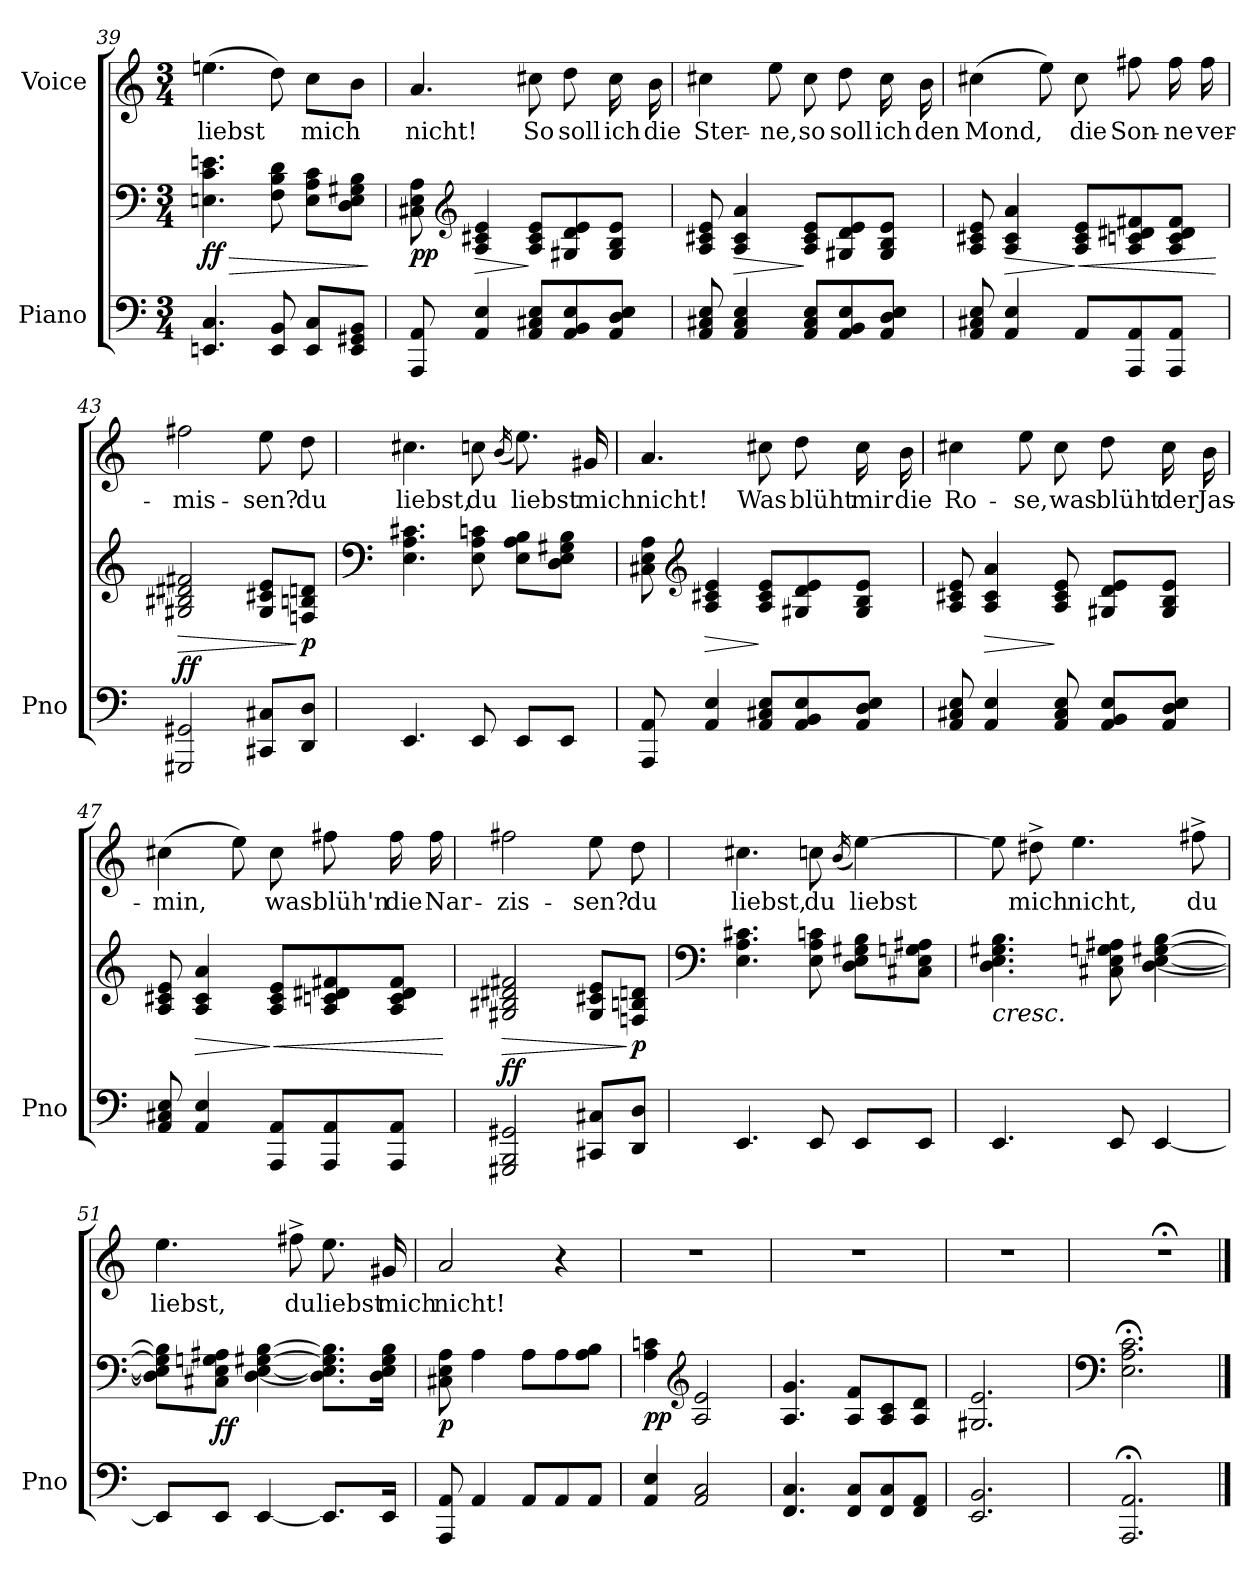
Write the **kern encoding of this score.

**kern	**kern	**dynam	**kern	**text
*part2	*part2	*part2	*part1	*part1
*staff3	*staff2	*staff2/3	*staff1	*staff1
*I"Piano	*	*	*I"Voice	*
*I'Pno	*	*	*	*
*clefF4	*clefF4	*	*clefG2	*
*k[]	*k[]	*	*k[]	*
*M3/4	*M3/4	*	*M3/4	*
=39	=39	=39	=39	=39
!	!	!LO:HP:b	!	!
!	!	!LO:DY:n=1:b	!	!
4.EEn/ 4.C/	4.En\ 4.c\ 4.en\	> ff	(4.een\	liebst
8EE/ 8BB/	8F\ 8B\ 8d\	.	8dd\)	.
8EE/ 8C/L	8E\ 8A\ 8c\L	.	8cc\L	mich
8EE/ 8GG#X/ 8BB/J	8D\ 8E\ 8G#X\ 8B\J	.	8b\J	.
.	.	]	.	.
=40	=40	=40	=40	=40
!	!	!LO:DY:b	!	!
8AAA/ 8AA/	8C#X\ 8E\ 8A\	pp	4.a/	nicht!
*	*clefG2	*	*	*
!	!	!LO:HP:b	!	!
4AA/ 4E/	4A/ 4c#X/ 4e/	>	.	.
8AA/ 8C#X/ 8E/L	8A/ 8c#/ 8e/L	]	8cc#X\	So
8AA/ 8BB/ 8E/	8G#X/ 8d/ 8e/	.	8dd\	soll
8AA/ 8D/ 8E/J	8G#/ 8B/ 8e/J	.	16cc#\	ich
.	.	.	16b\	die
=41	=41	=41	=41	=41
8AA/ 8C#X/ 8E/	8A/ 8c#X/ 8e/	.	4cc#X\	Ster-
!	!	!LO:HP:b	!	!
4AA/ 4C#/ 4E/	4A/ 4c#/ 4a/	>	.	.
.	.	.	8ee\	-ne,
8AA/ 8C#/ 8E/L	8A/ 8c#/ 8e/L	]	8cc#\	so
8AA/ 8BB/ 8E/	8G#X/ 8d/ 8e/	.	8dd\	soll
8AA/ 8D/ 8E/J	8G#/ 8B/ 8e/J	.	16cc#\	ich
.	.	.	16b\	den
=42	=42	=42	=42	=42
8AA/ 8C#X/ 8E/	8A/ 8c#X/ 8e/	.	(4cc#X\	Mond,
!	!	!LO:HP:b	!	!
4AA/ 4E/	4A/ 4c#/ 4a/	>	.	.
.	.	.	8ee\)	.
!	!	!LO:HP:n=1:b	!	!
8AA/L	8A/ 8c#/ 8e/L	] <	8cc#\	die
8AAA/ 8AA/	8A/ 8cn/ 8d#X/ 8f#X/	.	8ff#X\	Son-
8AAA/ 8AA/J	8A/ 8c/ 8d#/ 8f#/J	.	16ff#\	-ne
.	.	.	16ff#\	ver-
.	.	[	.	.
=43	=43	=43	=43	=43
!	!	!LO:HP:b	!	!
!	!	!LO:DY:n=1:a=2	!	!
2GGG#X/ 2GG#X/	2G#X/ 2B#X/ 2d#X/ 2f#X/	> ff	2ff#X\	-mis-
8CC#X/ 8C#X/L	8G#/ 8c#X/ 8e/L	.	8ee\	-sen?
!	!	!LO:DY:n=2:b	!	!
8DD/ 8D/J	8Fn/ 8Bn/ 8dn/J	] p	8dd\	du
=44	=44	=44	=44	=44
*	*clefF4	*	*	*
4.EE/	4.E\ 4.A\ 4.c#X\	.	4.cc#X\	liebst,
8EE/	8E\ 8A\ 8cn\	.	8ccn\	du
.	.	.	(16qb/	.
8EE/L	8E\ 8A\ 8B\L	.	8.ee\)	liebst
8EE/J	8D\ 8E\ 8G#X\ 8B\J	.	.	.
.	.	.	16g#X/	mich
=45	=45	=45	=45	=45
8AAA/ 8AA/	8C#X\ 8E\ 8A\	.	4.a/	nicht!
*	*clefG2	*	*	*
!	!	!LO:HP:b	!	!
4AA/ 4E/	4A/ 4c#X/ 4e/	>	.	.
8AA/ 8C#X/ 8E/L	8A/ 8c#/ 8e/L	]	8cc#X\	Was
8AA/ 8BB/ 8E/	8G#X/ 8d/ 8e/	.	8dd\	blüht
8AA/ 8D/ 8E/J	8G#/ 8B/ 8e/J	.	16cc#\	mir
.	.	.	16b\	die
=46	=46	=46	=46	=46
8AA/ 8C#X/ 8E/	8A/ 8c#X/ 8e/	.	4cc#X\	Ro-
!	!	!LO:HP:b	!	!
4AA/ 4E/	4A/ 4c#/ 4a/	>	.	.
.	.	.	8ee\	-se,
8AA/ 8C#/ 8E/	8A/ 8c#/ 8e/	]	8cc#\	was
8AA/ 8BB/ 8E/L	8G#X/ 8d/ 8e/L	.	8dd\	blüht
8AA/ 8D/ 8E/J	8G#/ 8B/ 8e/J	.	16cc#\	der
.	.	.	16b\	Jas-
=47	=47	=47	=47	=47
8AA/ 8C#X/ 8E/	8A/ 8c#X/ 8e/	.	(4cc#X\	-min,
!	!	!LO:HP:b	!	!
4AA/ 4E/	4A/ 4c#/ 4a/	>	.	.
.	.	.	8ee\)	.
!	!	!LO:HP:n=1:b	!	!
8AAA/ 8AA/L	8A/ 8c#/ 8e/L	] <	8cc#\	was
8AAA/ 8AA/	8A/ 8cn/ 8d#X/ 8f#X/	.	8ff#X\	blüh'n
8AAA/ 8AA/J	8A/ 8c/ 8d#/ 8f#/J	.	16ff#\	die
.	.	.	16ff#\	Nar-
.	.	[	.	.
=48	=48	=48	=48	=48
!	!	!LO:HP:b	!	!
!	!	!LO:DY:n=1:a=2	!	!
2GGG#X/ 2BBB/ 2GG#X/	2G#X/ 2B#X/ 2d#X/ 2f#X/	> ff	2ff#X\	-zis-
8CC#X/ 8C#X/L	8G#/ 8c#X/ 8e/L	.	8ee\	-sen?
!	!	!LO:DY:n=2:b	!	!
8DD/ 8D/J	8Fn/ 8Bn/ 8dn/J	] p	8dd\	du
=49	=49	=49	=49	=49
*	*clefF4	*	*	*
4.EE/	4.E\ 4.A\ 4.c#X\	.	4.cc#X\	liebst,
8EE/	8E\ 8A\ 8cn\	.	8ccn\	du
.	.	.	(16qb/	.
8EE/L	8D\ 8E\ 8G#X\ 8B\L	.	[4ee\)	liebst
8EE/J	8C#X\ 8E\ 8Gn\ 8A#X\J	.	.	.
=50	=50	=50	=50	=50
!	!LO:TX:b:i:t=cresc.	!	!	!
4.EE/	4.D\ 4.E\ 4.G#X\ 4.B\	.	8ee\]	.
.	.	.	8dd#X^\	mich
.	.	.	4.ee\	nicht,
8EE/	8C#X\ 8E\ 8Gn\ 8A#X\	.	.	.
[4EE/	[4D\ [4E\ [4G#X\ [4B\	.	.	.
.	.	.	8ff#X^\	du
=51	=51	=51	=51	=51
8EE/L]	8D\] 8E\] 8G#\] 8B\]L	.	4.ee\	liebst,
!	!	!LO:DY:b	!	!
8EE/J	8C#X\ 8E\ 8Gn\ 8A#X\J	ff	.	.
[4EE/	[4D\ [4E\ [4G#X\ [4B\	.	.	.
.	.	.	8ff#X^\	du
8.EE/L]	8.D\] 8.E\] 8.G#\] 8.B\]L	.	8.ee\	liebst
16EE/Jk	16D\ 16E\ 16G#\ 16B\Jk	.	16g#X/	mich
=52	=52	=52	=52	=52
!	!	!LO:DY:b	!	!
8AAA/ 8AA/	8C#X\ 8E\ 8A\	p	2a/	nicht!
4AA/	4A\	.	.	.
8AA/L	8A\L	.	.	.
8AA/	8A\	.	4r	.
8AA/J	8A\ 8B\J	.	.	.
=53	=53	=53	=53	=53
!	!	!LO:DY:b	!	!
4AA/ 4E/	4A\ 4cn\	pp	2.r	.
*	*clefG2	*	*	*
2AA/ 2C/	2A/ 2e/	.	.	.
=54	=54	=54	=54	=54
4.FF/ 4.C/	4.A/ 4.g/	.	2.r	.
8FF/ 8C/L	8A/ 8f/L	.	.	.
8FF/ 8C/	8A/ 8c/	.	.	.
8FF/ 8AA/J	8A/ 8d/J	.	.	.
=55	=55	=55	=55	=55
2.EE/ 2.BB/	2.G#X/ 2.e/	.	2.r	.
=56	=56	=56	=56	=56
*	*clefF4	*	*	*
2.AAA/;< 2.AA/;<	2.E\;< 2.A\;< 2.c\;<	.	2.r;<	.
==	==	==	==	==
*-	*-	*-	*-	*-
